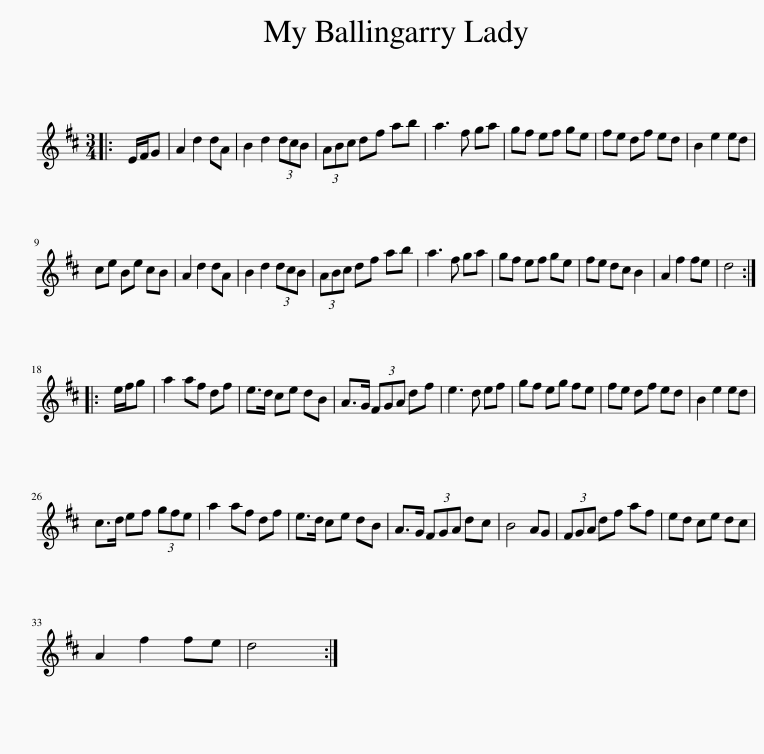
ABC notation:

X:1
L:1/8
M:3/4
I:linebreak $
K:D
V:1 treble
V:1
|: E/F/G | A2 d2 dA | B2 d2 (3dcB | (3ABc df ab | a3 f ga | %5
 gf ef ge | fe df ed | B2 e2 ed |$ ce Be cB | A2 d2 dA | %10
 B2 d2 (3dcB | (3ABc df ab | a3 f ga | gf ef ge | fe dc B2 | %15
 A2 f2 fe | d4 ::$ e/f/g | a2 af df | e>d ce dB | %20
 A>G (3FGA df | e3 d ef | gf eg fe | fe df ed | B2 e2 ed |$ %25
 c>d ef (3gfe | a2 af df | e>d ce dB | A>G (3FGA dc | B4 AG | %30
 (3FGA df af | ed ce dc |$ A2 f2 fe | d4 :| %34
